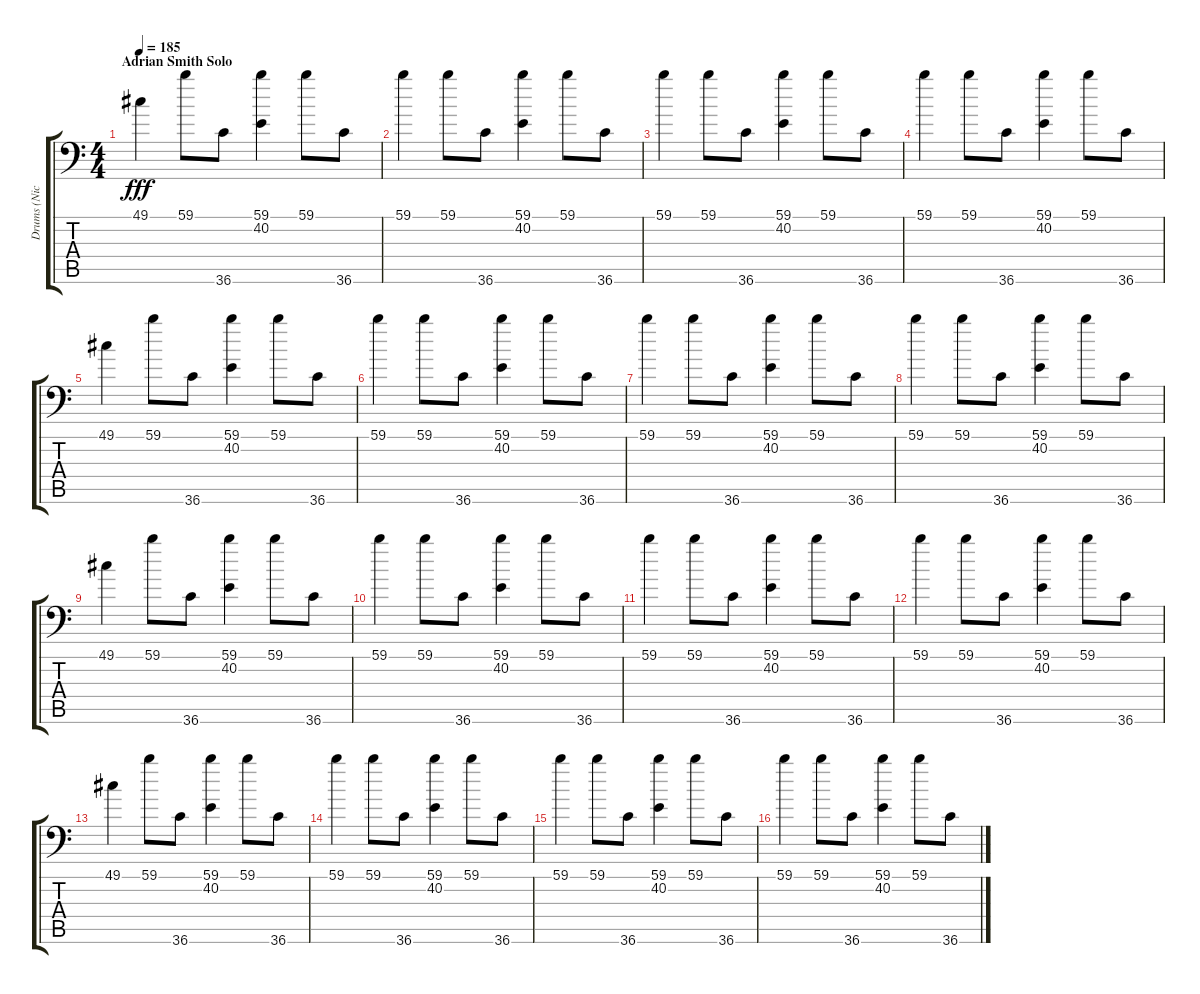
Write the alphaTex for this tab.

\track ("Drums (Nicko McBrain" "Drums (Nic") {instrument acousticgrandpiano}
\staff {score tabs}
\tuning (C-1 C-1 C-1 C-1 C-1 C-1) {hide}
\ts (4 4)
\section ("" "Adrian Smith Solo")
\tempo 185
\clef f4
\ks c
49.1.4{dy fff} 59.1.8 36.6.8 (59.1 40.2).4 59.1.8 36.6.8 |
59.1.4 59.1.8 36.6.8 (59.1 40.2).4 59.1.8 36.6.8 |
59.1.4 59.1.8 36.6.8 (59.1 40.2).4 59.1.8 36.6.8 |
59.1.4 59.1.8 36.6.8 (59.1 40.2).4 59.1.8 36.6.8 |
49.1.4 59.1.8 36.6.8 (59.1 40.2).4 59.1.8 36.6.8 |
59.1.4 59.1.8 36.6.8 (59.1 40.2).4 59.1.8 36.6.8 |
59.1.4 59.1.8 36.6.8 (59.1 40.2).4 59.1.8 36.6.8 |
59.1.4 59.1.8 36.6.8 (59.1 40.2).4 59.1.8 36.6.8 |
49.1.4 59.1.8 36.6.8 (59.1 40.2).4 59.1.8 36.6.8 |
59.1.4 59.1.8 36.6.8 (59.1 40.2).4 59.1.8 36.6.8 |
59.1.4 59.1.8 36.6.8 (59.1 40.2).4 59.1.8 36.6.8 |
59.1.4 59.1.8 36.6.8 (59.1 40.2).4 59.1.8 36.6.8 |
49.1.4 59.1.8 36.6.8 (59.1 40.2).4 59.1.8 36.6.8 |
59.1.4 59.1.8 36.6.8 (59.1 40.2).4 59.1.8 36.6.8 |
59.1.4 59.1.8 36.6.8 (59.1 40.2).4 59.1.8 36.6.8 |
59.1.4 59.1.8 36.6.8 (59.1 40.2).4 59.1.8 36.6.8
